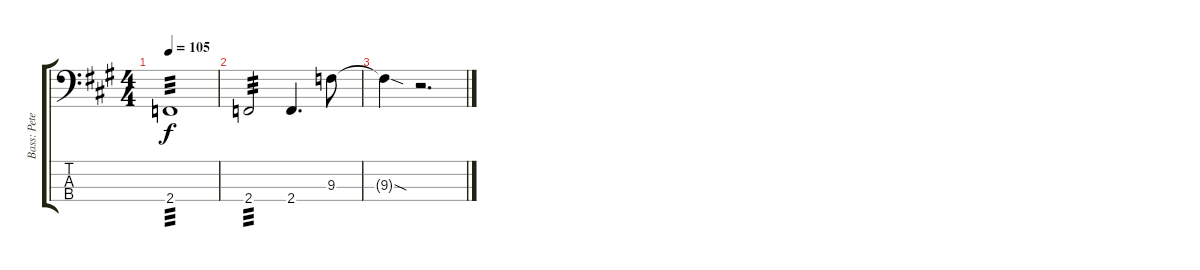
\track ("Bass: Peter" "Bass: Pete") {instrument electricbassfinger}
\staff {score tabs}
\tuning (Gb2 Db2 Ab1 Eb1) {hide}
\ts (4 4)
\tempo 105
\clef f4
\ks a
2.4.1{tp 3 dy f} |
2.4.2{tp 3} 2.4.4{d} 9.3.8 |
9.3{sod t}.4 r.2{d}
